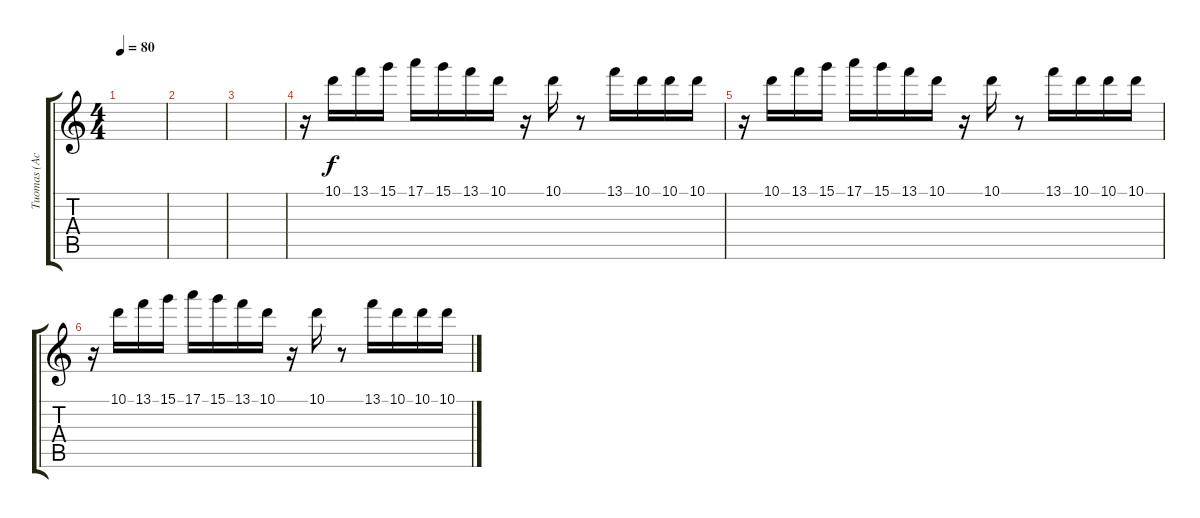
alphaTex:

\track ("Tuomas (Accoustique)" "Tuomas (Ac") {instrument acousticguitarsteel}
\staff {score tabs}
\tuning (E4 B3 G3 D3 A2 E2) {hide}
\ts (4 4)
\tempo 80
\clef g2
\ks c
|
|
|
r.16{volume 8} 10.1.16 13.1.16 15.1.16 17.1.16 15.1.16 13.1.16 10.1.16 r.16 10.1.16 r.8 13.1.16 10.1.16 10.1.16 10.1.16 |
r.16{volume 8} 10.1.16 13.1.16 15.1.16 17.1.16 15.1.16 13.1.16 10.1.16 r.16 10.1.16 r.8 13.1.16 10.1.16 10.1.16 10.1.16 |
r.16{volume 8} 10.1.16 13.1.16 15.1.16 17.1.16 15.1.16 13.1.16 10.1.16 r.16 10.1.16 r.8 13.1.16 10.1.16 10.1.16 10.1.16
